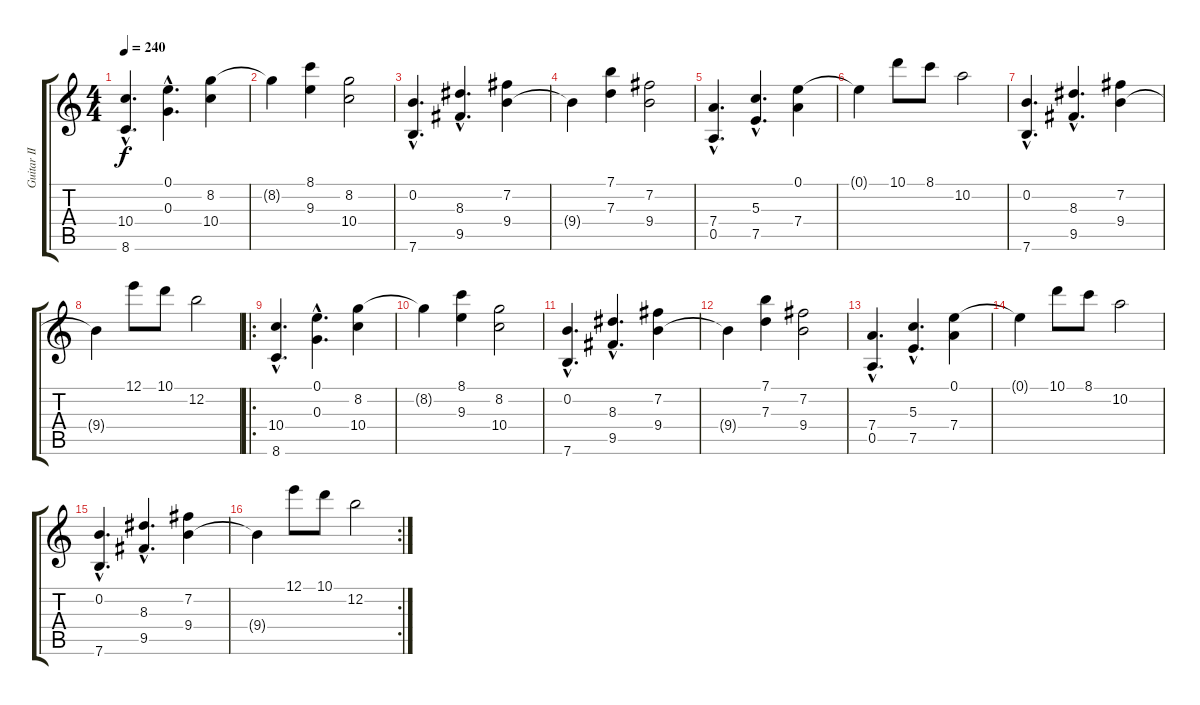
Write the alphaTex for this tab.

\track ("Guitar II" "Guitar II") {instrument acousticguitarnylon}
\staff {score tabs}
\tuning (E4 B3 G3 D3 A2 E2) {hide}
\ts (4 4)
\tempo 240
\clef g2
\ks c
(10.4{hac} 8.6{hac}).4{d dy f} (0.1{hac} 0.3{hac}).4{d} (8.2 10.4).4 |
8.2{t}.4 (8.1 9.3).4 (8.2 10.4).2 |
(0.2{hac} 7.6{hac}).4{d} (8.3{hac} 9.5{hac}).4{d} (7.2 9.4).4 |
9.4{t}.4 (7.1 7.3).4 (7.2 9.4).2 |
(7.4{hac} 0.5{hac}).4{d} (5.3{hac} 7.5{hac}).4{d} (0.1 7.4).4 |
0.1{t}.4 10.1.8 8.1.8 10.2.2 |
(0.2{hac} 7.6{hac}).4{d} (8.3{hac} 9.5{hac}).4{d} (7.2 9.4).4 |
9.4{t}.4 12.1.8 10.1.8 12.2.2 |
\ro
(10.4{hac} 8.6{hac}).4{d} (0.1{hac} 0.3{hac}).4{d} (8.2 10.4).4 |
8.2{t}.4 (8.1 9.3).4 (8.2 10.4).2 |
(0.2{hac} 7.6{hac}).4{d} (8.3{hac} 9.5{hac}).4{d} (7.2 9.4).4 |
9.4{t}.4 (7.1 7.3).4 (7.2 9.4).2 |
(7.4{hac} 0.5{hac}).4{d} (5.3{hac} 7.5{hac}).4{d} (0.1 7.4).4 |
0.1{t}.4 10.1.8 8.1.8 10.2.2 |
(0.2{hac} 7.6{hac}).4{d} (8.3{hac} 9.5{hac}).4{d} (7.2 9.4).4 |
\rc 2
9.4{t}.4 12.1.8 10.1.8 12.2.2
